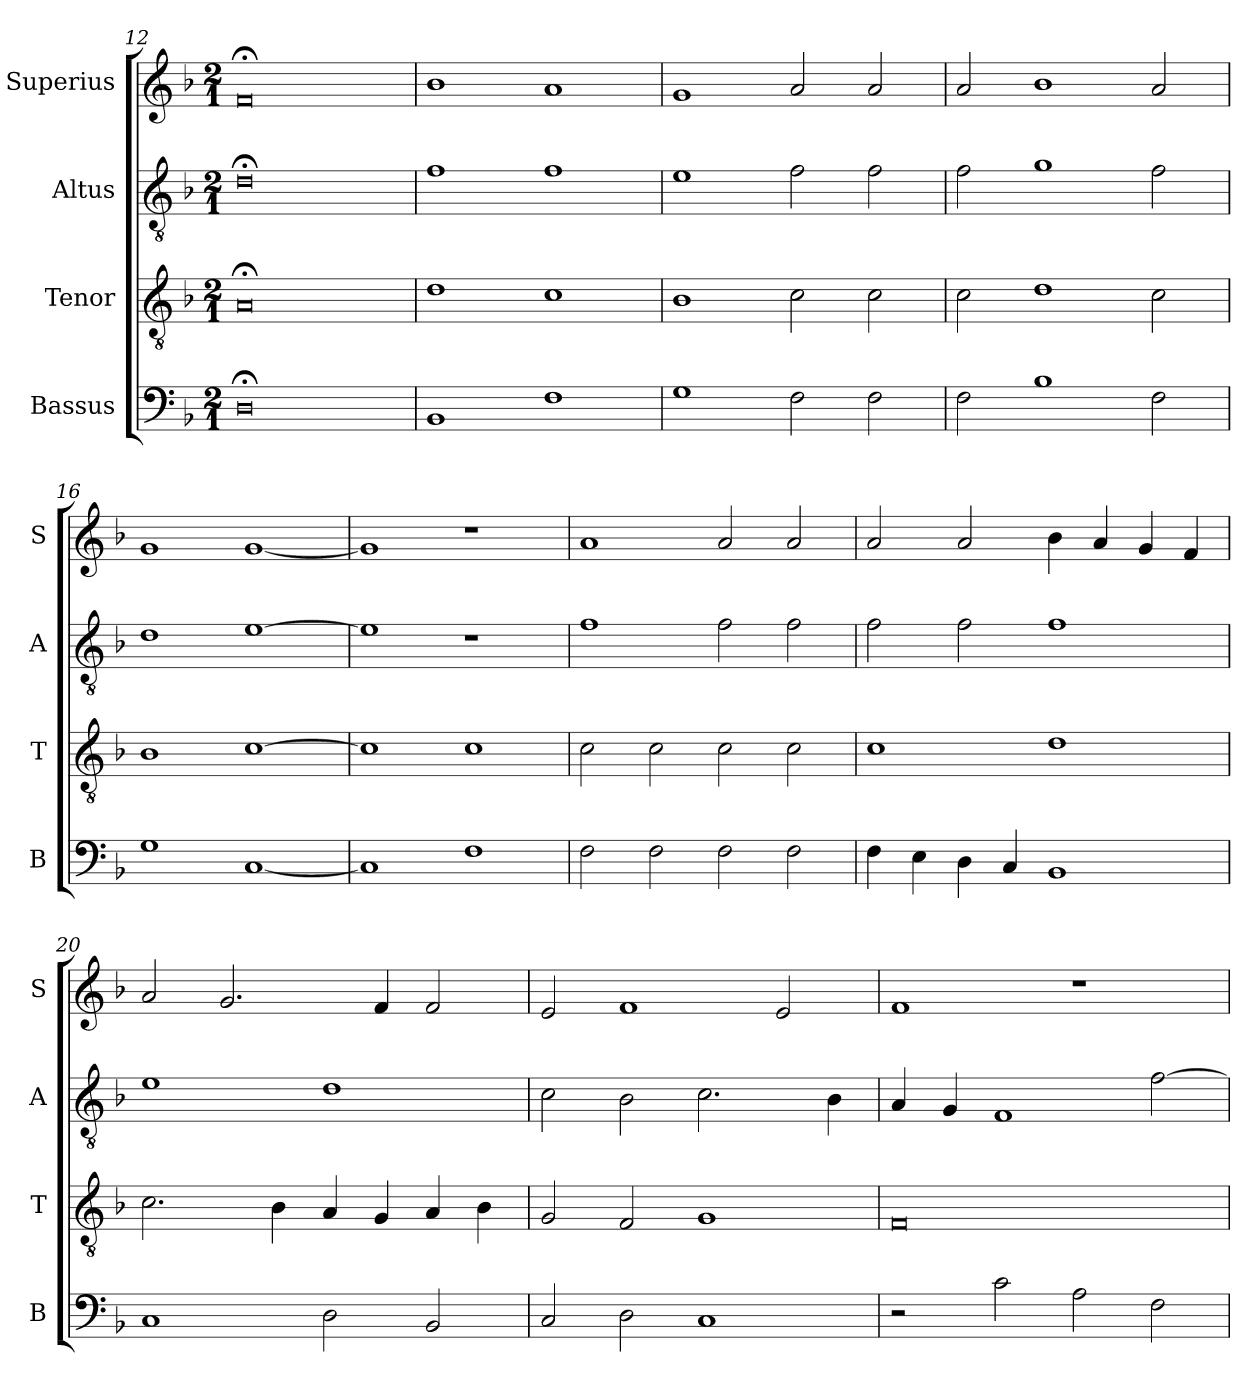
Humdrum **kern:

**kern	**kern	**kern	**kern
*part4	*part3	*part2	*part1
*staff4	*staff3	*staff2	*staff1
*I"Bassus	*I"Tenor	*I"Altus	*I"Superius
*I'B	*I'T	*I'A	*I'S
*clefF4	*clefGv2	*clefGv2	*clefG2
*k[b-]	*k[b-]	*k[b-]	*k[b-]
*M2/1	*M2/1	*M2/1	*M2/1
=12	=12	=12	=12
0D;<	0A;<	0d;<	0f;<
=13	=13	=13	=13
1BB-	1d	1f	1b-
1F	1c	1f	1a
=14	=14	=14	=14
1G	1B-	1e	1g
2F\	2c\	2f\	2a/
2F\	2c\	2f\	2a/
=15	=15	=15	=15
2F\	2c\	2f\	2a/
1B-	1d	1g	1b-
2F\	2c\	2f\	2a/
=16	=16	=16	=16
1G	1B-	1d	1g
[1C	[1c	[1e	[1g
=17	=17	=17	=17
1C]	1c]	1e]	1g]
1F	1c	1r	1r
=18	=18	=18	=18
2F\	2c\	1f	1a
2F\	2c\	.	.
2F\	2c\	2f\	2a/
2F\	2c\	2f\	2a/
=19	=19	=19	=19
4F\	1c	2f\	2a/
4E\	.	.	.
4D\	.	2f\	2a/
4C/	.	.	.
1BB-	1d	1f	4b-\
.	.	.	4a/
.	.	.	4g/
.	.	.	4f/
=20	=20	=20	=20
1C	2.c\	1e	2a/
.	.	.	2.g/
.	4B-\	.	.
2D\	4A/	1d	.
.	4G/	.	4f/
2BB-/	4A/	.	2f/
.	4B-\	.	.
=21	=21	=21	=21
2C/	2G/	2c\	2e/
2D\	2F/	2B-\	1f
1C	1G	2.c\	.
.	.	.	2e/
.	.	4B-\	.
=22	=22	=22	=22
2r	0F	4A/	1f
.	.	4G/	.
2c\	.	1F	.
2A\	.	.	1r
2F\	.	[2f\	.
=	=	=	=
*-	*-	*-	*-
